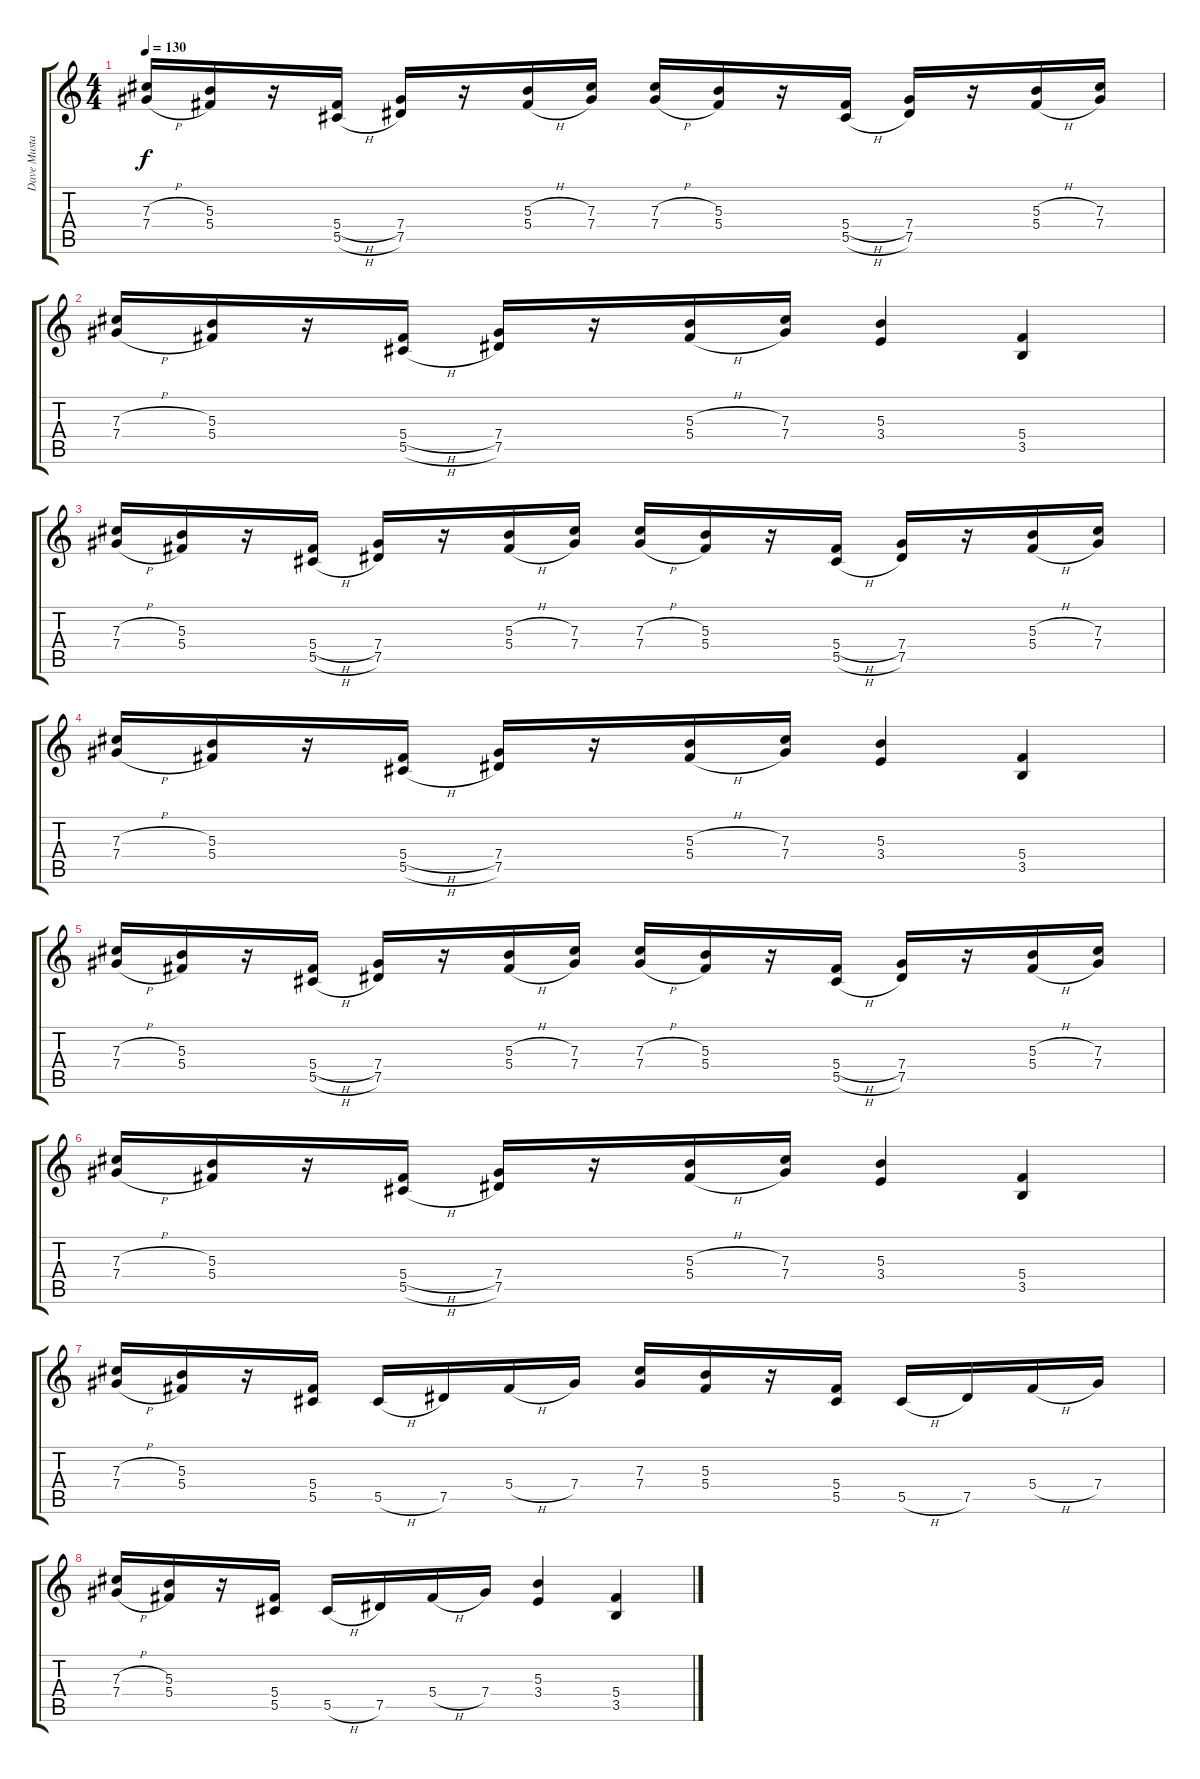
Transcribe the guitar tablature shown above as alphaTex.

\track ("Dave Mustaine" "Dave Musta") {instrument distortionguitar}
\staff {score tabs}
\tuning (Eb4 Bb3 Gb3 Db3 Ab2 Eb2) {hide}
\ts (4 4)
\tempo 130
\clef g2
\ks c
(7.3{h} 7.4{h}).16{dy f} (5.3 5.4).16 r.16 (5.4{h} 5.5{h}).16 (7.4 7.5).16 r.16 (5.3{h} 5.4{h}).16 (7.3 7.4).16 (7.3{h} 7.4{h}).16 (5.3 5.4).16 r.16 (5.4{h} 5.5{h}).16 (7.4 7.5).16 r.16 (5.3{h} 5.4{h}).16 (7.3 7.4).16 |
(7.3{h} 7.4{h}).16 (5.3 5.4).16 r.16 (5.4{h} 5.5{h}).16 (7.4 7.5).16 r.16 (5.3{h} 5.4{h}).16 (7.3 7.4).16 (5.3 3.4).4 (5.4 3.5).4 |
(7.3{h} 7.4{h}).16 (5.3 5.4).16 r.16 (5.4{h} 5.5{h}).16 (7.4 7.5).16 r.16 (5.3{h} 5.4{h}).16 (7.3 7.4).16 (7.3{h} 7.4{h}).16 (5.3 5.4).16 r.16 (5.4{h} 5.5{h}).16 (7.4 7.5).16 r.16 (5.3{h} 5.4{h}).16 (7.3 7.4).16 |
(7.3{h} 7.4{h}).16 (5.3 5.4).16 r.16 (5.4{h} 5.5{h}).16 (7.4 7.5).16 r.16 (5.3{h} 5.4{h}).16 (7.3 7.4).16 (5.3 3.4).4 (5.4 3.5).4 |
(7.3{h} 7.4{h}).16 (5.3 5.4).16 r.16 (5.4{h} 5.5{h}).16 (7.4 7.5).16 r.16 (5.3{h} 5.4{h}).16 (7.3 7.4).16 (7.3{h} 7.4{h}).16 (5.3 5.4).16 r.16 (5.4{h} 5.5{h}).16 (7.4 7.5).16 r.16 (5.3{h} 5.4{h}).16 (7.3 7.4).16 |
(7.3{h} 7.4{h}).16 (5.3 5.4).16 r.16 (5.4{h} 5.5{h}).16 (7.4 7.5).16 r.16 (5.3{h} 5.4{h}).16 (7.3 7.4).16 (5.3 3.4).4 (5.4 3.5).4 |
(7.3{h} 7.4{h}).16 (5.3 5.4).16 r.16 (5.4 5.5).16 5.5{h}.16 7.5.16 5.4{h}.16 7.4.16 (7.3 7.4).16 (5.3 5.4).16 r.16 (5.4 5.5).16 5.5{h}.16 7.5.16 5.4{h}.16 7.4.16 |
(7.3{h} 7.4{h}).16 (5.3 5.4).16 r.16 (5.4 5.5).16 5.5{h}.16 7.5.16 5.4{h}.16 7.4.16 (5.3 3.4).4 (5.4 3.5).4
